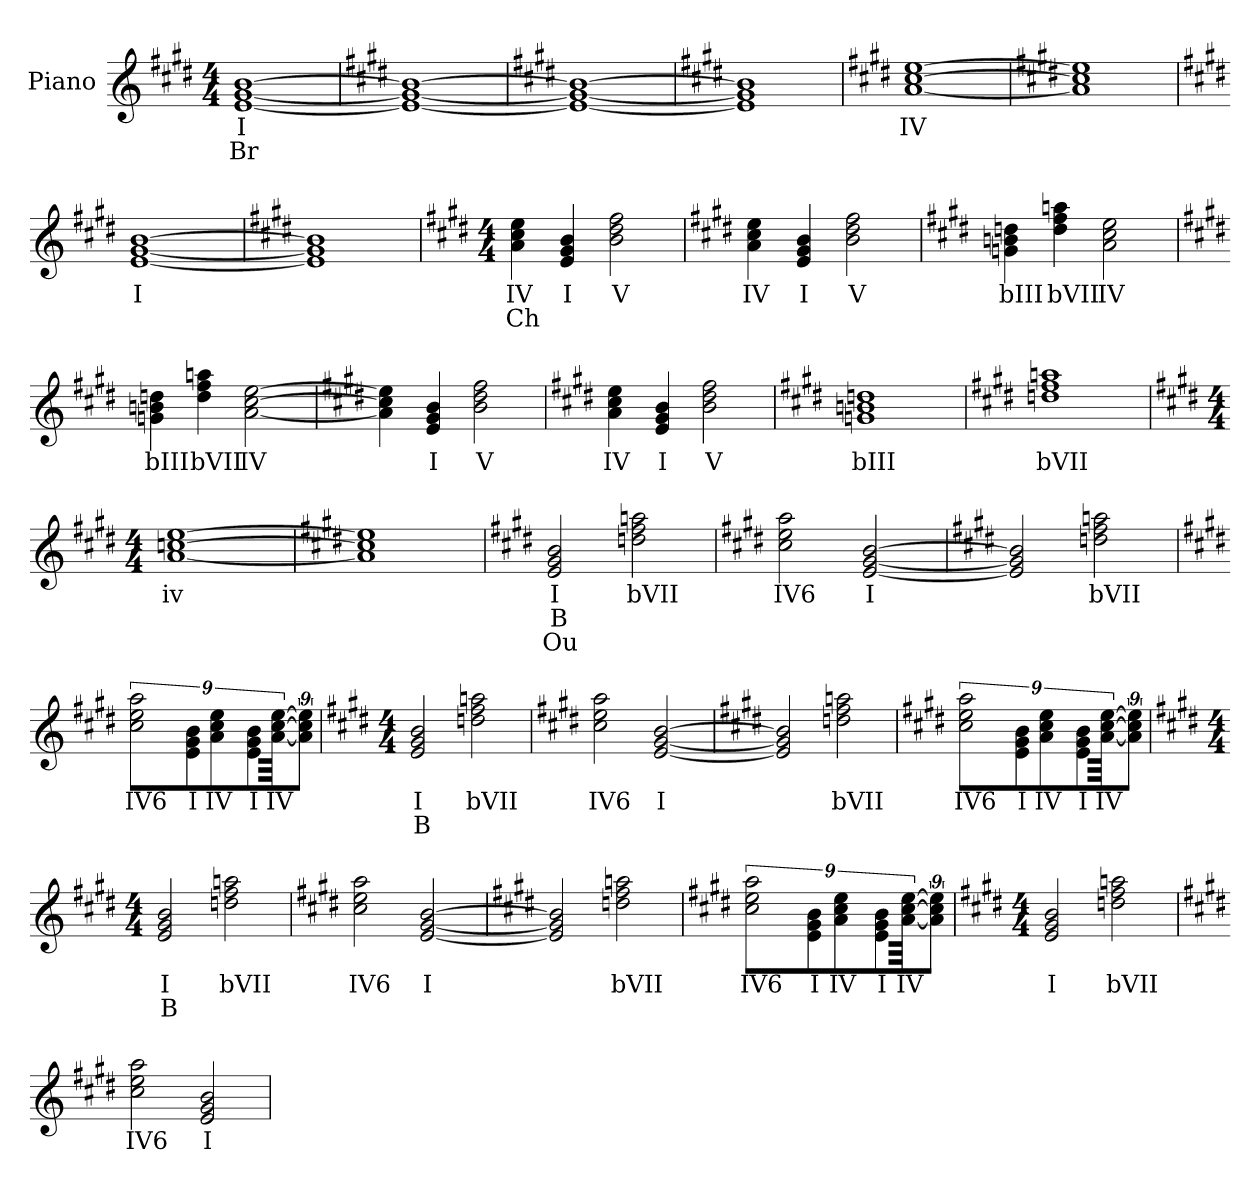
**kern	**text	**text	**text
*part1	*part1	*part1	*part1
*staff1	*staff1	*staff1	*staff1
*I"Piano	*	*	*
*I'Pno	*	*	*
*k[f#c#g#d#]	*	*	*
*E:	*	*	*
*M4/4	*	*	*
=	=	=	=
[1e [1g# [1b	I	Br	.
=	=	=	=
*k[f#c#g#d#]	*	*	*
*E:	*	*	*
1e_ 1g#_ 1b_	.	.	.
=	=	=	=
*k[f#c#g#d#]	*	*	*
*E:	*	*	*
1e_ 1g#_ 1b_	.	.	.
=	=	=	=
*k[f#c#g#d#]	*	*	*
*E:	*	*	*
1e] 1g#] 1b]	.	.	.
=	=	=	=
*k[f#c#g#d#]	*	*	*
*E:	*	*	*
[1a [1cc# [1ee	IV	.	.
=	=	=	=
*k[f#c#g#d#]	*	*	*
*E:	*	*	*
1a] 1cc#] 1ee]	.	.	.
=	=	=	=
*k[f#c#g#d#]	*	*	*
*E:	*	*	*
[1e [1g# [1b	I	.	.
=	=	=	=
*k[f#c#g#d#]	*	*	*
*E:	*	*	*
1e] 1g#] 1b]	.	.	.
=	=	=	=
*k[f#c#g#d#]	*	*	*
*E:	*	*	*
*M4/4	*	*	*
4a 4cc# 4ee	IV	Ch	.
4e 4g# 4b	I	.	.
2b 2dd# 2ff#	V	.	.
=	=	=	=
*k[f#c#g#d#]	*	*	*
*E:	*	*	*
4a 4cc# 4ee	IV	.	.
4e 4g# 4b	I	.	.
2b 2dd# 2ff#	V	.	.
=	=	=	=
*k[f#c#g#d#]	*	*	*
*E:	*	*	*
4gn 4bn 4ddn	bIII	.	.
4dd 4ff# 4aan	bVII	.	.
2a 2cc# 2ee	IV	.	.
=	=	=	=
*k[f#c#g#d#]	*	*	*
*E:	*	*	*
4gn 4bn 4ddn	bIII	.	.
4dd 4ff# 4aan	bVII	.	.
[2a [2cc# [2ee	IV	.	.
=	=	=	=
*k[f#c#g#d#]	*	*	*
*E:	*	*	*
4a] 4cc#] 4ee]	.	.	.
4e 4g# 4b	I	.	.
2b 2dd# 2ff#	V	.	.
=	=	=	=
*k[f#c#g#d#]	*	*	*
*E:	*	*	*
4a 4cc# 4ee	IV	.	.
4e 4g# 4b	I	.	.
2b 2dd# 2ff#	V	.	.
=	=	=	=
*k[f#c#g#d#]	*	*	*
*E:	*	*	*
1gn 1bn 1ddn	bIII	.	.
=	=	=	=
*k[f#c#g#d#]	*	*	*
*E:	*	*	*
1ddn 1ff# 1aan	bVII	.	.
=	=	=	=
*k[f#c#g#d#]	*	*	*
*E:	*	*	*
*M4/4	*	*	*
[1a [1ccn [1ee	iv	.	.
=	=	=	=
*k[f#c#g#d#]	*	*	*
*E:	*	*	*
1a] 1ccn] 1ee]	.	.	.
=	=	=	=
*k[f#c#g#d#]	*	*	*
*E:	*	*	*
2e 2g# 2b	I	B	Ou
2ddn 2ff# 2aan	bVII	.	.
=	=	=	=
*k[f#c#g#d#]	*	*	*
*E:	*	*	*
2cc# 2ee 2aa	IV6	.	.
[2e [2g# [2b	I	.	.
=	=	=	=
*k[f#c#g#d#]	*	*	*
*E:	*	*	*
2e] 2g#] 2b]	.	.	.
2ddn 2ff# 2aan	bVII	.	.
=	=	=	=
*k[f#c#g#d#]	*	*	*
*E:	*	*	*
9%4cc# 9%4ee 9%4aa	IV6	.	.
9e 9g# 9b	I	.	.
9%2a 9%2cc# 9%2ee	IV	.	.
9e 9g# 9bL	I	.	.
[72a [72cc# [72eeJ	IV	.	.
72%7a] 72%7cc#] 72%7ee]J	.	.	.
=	=	=	=
*k[f#c#g#d#]	*	*	*
*E:	*	*	*
*M4/4	*	*	*
2e 2g# 2b	I	B	.
2ddn 2ff# 2aan	bVII	.	.
=	=	=	=
*k[f#c#g#d#]	*	*	*
*E:	*	*	*
2cc# 2ee 2aa	IV6	.	.
[2e [2g# [2b	I	.	.
=	=	=	=
*k[f#c#g#d#]	*	*	*
*E:	*	*	*
2e] 2g#] 2b]	.	.	.
2ddn 2ff# 2aan	bVII	.	.
=	=	=	=
*k[f#c#g#d#]	*	*	*
*E:	*	*	*
9%4cc# 9%4ee 9%4aa	IV6	.	.
9e 9g# 9b	I	.	.
9%2a 9%2cc# 9%2ee	IV	.	.
9e 9g# 9bL	I	.	.
[72a [72cc# [72eeJ	IV	.	.
72%7a] 72%7cc#] 72%7ee]J	.	.	.
=	=	=	=
*k[f#c#g#d#]	*	*	*
*E:	*	*	*
*M4/4	*	*	*
2e 2g# 2b	I	B	.
2ddn 2ff# 2aan	bVII	.	.
=	=	=	=
*k[f#c#g#d#]	*	*	*
*E:	*	*	*
2cc# 2ee 2aa	IV6	.	.
[2e [2g# [2b	I	.	.
=	=	=	=
*k[f#c#g#d#]	*	*	*
*E:	*	*	*
2e] 2g#] 2b]	.	.	.
2ddn 2ff# 2aan	bVII	.	.
=	=	=	=
*k[f#c#g#d#]	*	*	*
*E:	*	*	*
9%4cc# 9%4ee 9%4aa	IV6	.	.
9e 9g# 9b	I	.	.
9%2a 9%2cc# 9%2ee	IV	.	.
9e 9g# 9bL	I	.	.
[72a [72cc# [72eeJ	IV	.	.
72%7a] 72%7cc#] 72%7ee]J	.	.	.
=	=	=	=
*k[f#c#g#d#]	*	*	*
*E:	*	*	*
*M4/4	*	*	*
2e 2g# 2b	I	.	.
2ddn 2ff# 2aan	bVII	.	.
=	=	=	=
*k[f#c#g#d#]	*	*	*
*E:	*	*	*
2cc# 2ee 2aa	IV6	.	.
2e 2g# 2b	I	.	.
=	=	=	=
*-	*-	*-	*-
